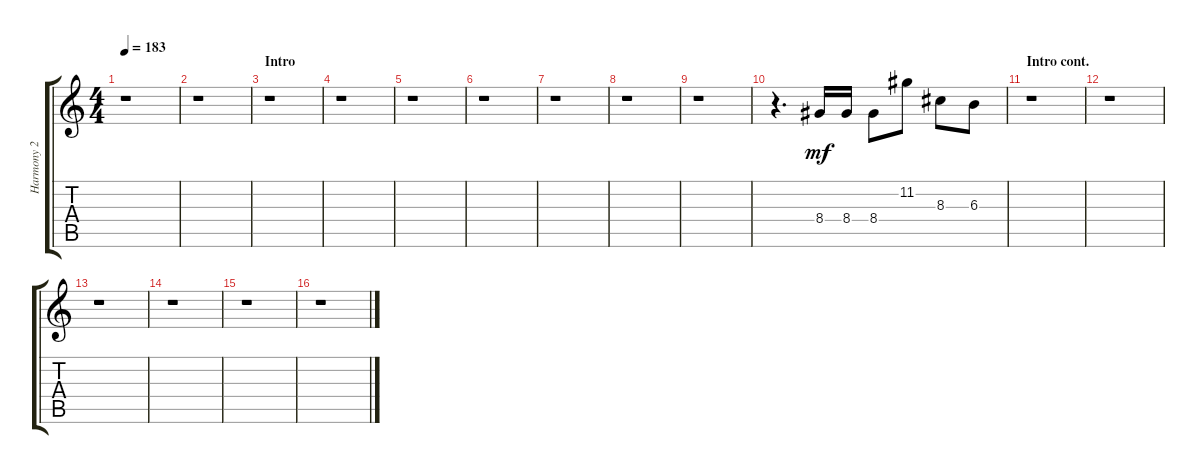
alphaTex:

\track ("Harmony 2" "Harmony 2") {instrument overdrivenguitar}
\staff {score tabs}
\tuning (D4 A3 F3 C3 G2 C2) {hide}
\ts (4 4)
\tempo 183
\clef g2
\ks aminor
r.1{dy mf instrument overdrivenguitar} |
r.1 |
\section ("" "Intro")
r.1 |
r.1 |
r.1 |
r.1 |
r.1 |
r.1 |
r.1 |
r.4{d} 8.4.16 8.4.16 8.4.8 11.2.8 8.3.8 6.3.8 |
\section ("" "Intro cont.")
r.1 |
r.1 |
r.1 |
r.1 |
r.1 |
r.1
